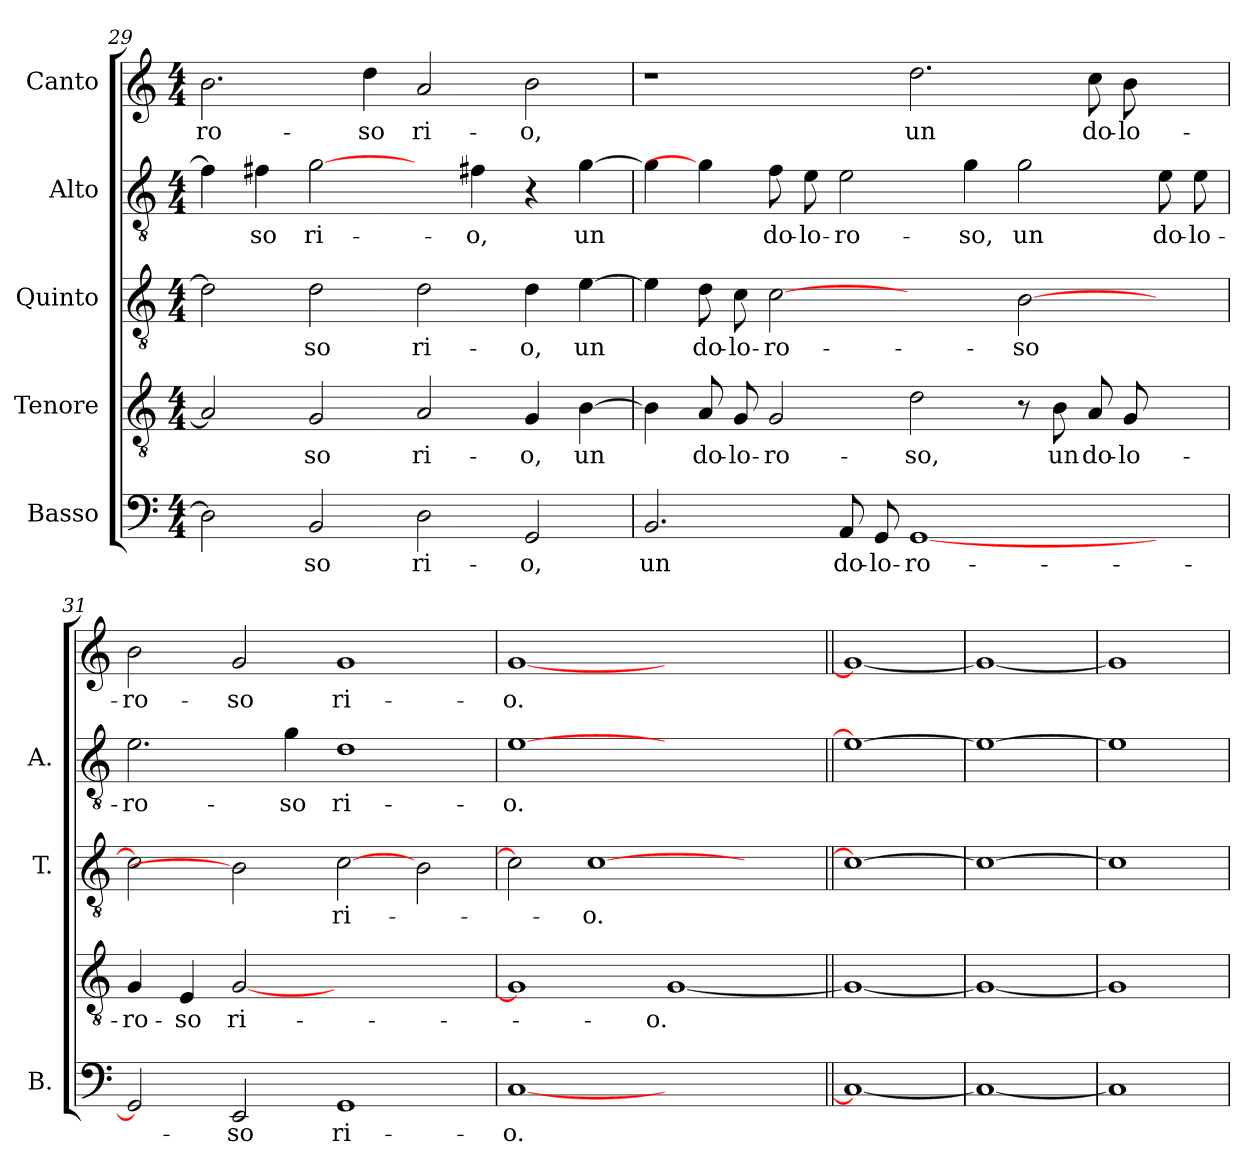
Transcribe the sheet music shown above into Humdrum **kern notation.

**kern	**text	**kern	**text	**kern	**text	**kern	**text	**kern	**text
*part5	*part5	*part4	*part4	*part3	*part3	*part2	*part2	*part1	*part1
*staff5	*staff5	*staff4	*staff4	*staff3	*staff3	*staff2	*staff2	*staff1	*staff1
*I"Basso	*	*I"Tenore	*	*I"Quinto	*	*I"Alto	*	*I"Canto	*
*I'B.	*	*	*	*I'T.	*	*I'A.	*	*	*
*clefF4	*	*clefGv2	*	*clefGv2	*	*clefGv2	*	*clefG2	*
*k[]	*	*k[]	*	*k[]	*	*k[]	*	*k[]	*
*C:	*	*C:	*	*C:	*	*C:	*	*C:	*
*M4/4	*	*M4/4	*	*M4/4	*	*M4/4	*	*M4/4	*
=29	=29	=29	=29	=29	=29	=29	=29	=29	=29
2D\]	.	2A/]	.	2d\]	.	4f#\]	.	2.b\	-ro-
.	.	.	.	.	.	4f#X\	-so	.	.
2BB/	-so	2G/	-so	2d\	-so	[2g\	ri-	.	.
.	.	.	.	.	.	.	.	4dd\	-so
2D\	ri-	2A/	ri-	2d\	ri-	4ryy	.	2a/	ri-
.	.	.	.	.	.	4f#X\	-o,	.	.
2GG/	-o,	4G/	-o,	4d\	-o,	4r	.	2b\	-o,
.	.	[4B\	un	[4e\	un	[4g\	un	.	.
=30	=30	=30	=30	=30	=30	=30	=30	=30	=30
2.BB/	un	4B\]	.	4e\]	.	4g\]	.	1r	.
.	.	8A/	do-	8d\	do-	4g\]	.	.	.
.	.	8G/	-lo-	8c\	-lo-	.	.	.	.
.	.	2G/	-ro-	[2c\	-ro-	8f\	do-	.	.
.	.	.	.	.	.	8e\	-lo-	.	.
8AA/	do-	.	.	.	.	2e\	-ro-	.	.
8GG/	-lo-	.	.	.	.	.	.	.	.
[1GG/	-ro-	2d\	-so,	2ryy	.	.	.	2.dd\	un
.	.	.	.	.	.	4g\	-so,	.	.
.	.	8r	.	[2B\	-so	2g\	un	.	.
.	.	8B\	un	.	.	.	.	.	.
.	.	8A/	do-	.	.	.	.	8cc\	do-
.	.	8G/	-lo-	.	.	.	.	8b\	-lo-
4ryy	.	4ryy	.	4ryy	.	8e\	do-	4ryy	.
.	.	.	.	.	.	8e\	-lo-	.	.
=31	=31	=31	=31	=31	=31	=31	=31	=31	=31
2GG/]	.	4G/	-ro-	2c\]	.	2.e\	-ro-	2b\	-ro-
.	.	4E/	-so	.	.	.	.	.	.
2EE/	-so	[2G/	ri-	2B\]	.	.	.	2g/	-so
.	.	.	.	.	.	4g\	-so	.	.
1GG/	ri-	1ryy	.	[2c\	ri-	1d\	ri-	1g/	ri-
.	.	.	.	2B\	.	.	.	.	.
=32	=32	=32	=32	=32	=32	=32	=32	=32	=32
[1C/	-o.	1G/]	.	2c\]	.	[1e\	-o.	[1g/	-o.
.	.	.	.	[1c\	-o.	.	.	.	.
1ryy	.	[1G/	-o.	.	.	1ryy	.	1ryy	.
.	.	.	.	2ryy	.	.	.	.	.
=33||	=33||	=33||	=33||	=33||	=33||	=33||	=33||	=33||	=33||
1C/_	.	1G/_	.	1c\_	.	1e\_	.	1g/_	.
=34	=34	=34	=34	=34	=34	=34	=34	=34	=34
1C/_	.	1G/_	.	1c\_	.	1e\_	.	1g/_	.
=35	=35	=35	=35	=35	=35	=35	=35	=35	=35
1C/]	.	1G/]	.	1c\]	.	1e\]	.	1g/]	.
=	=	=	=	=	=	=	=	=	=
*-	*-	*-	*-	*-	*-	*-	*-	*-	*-
